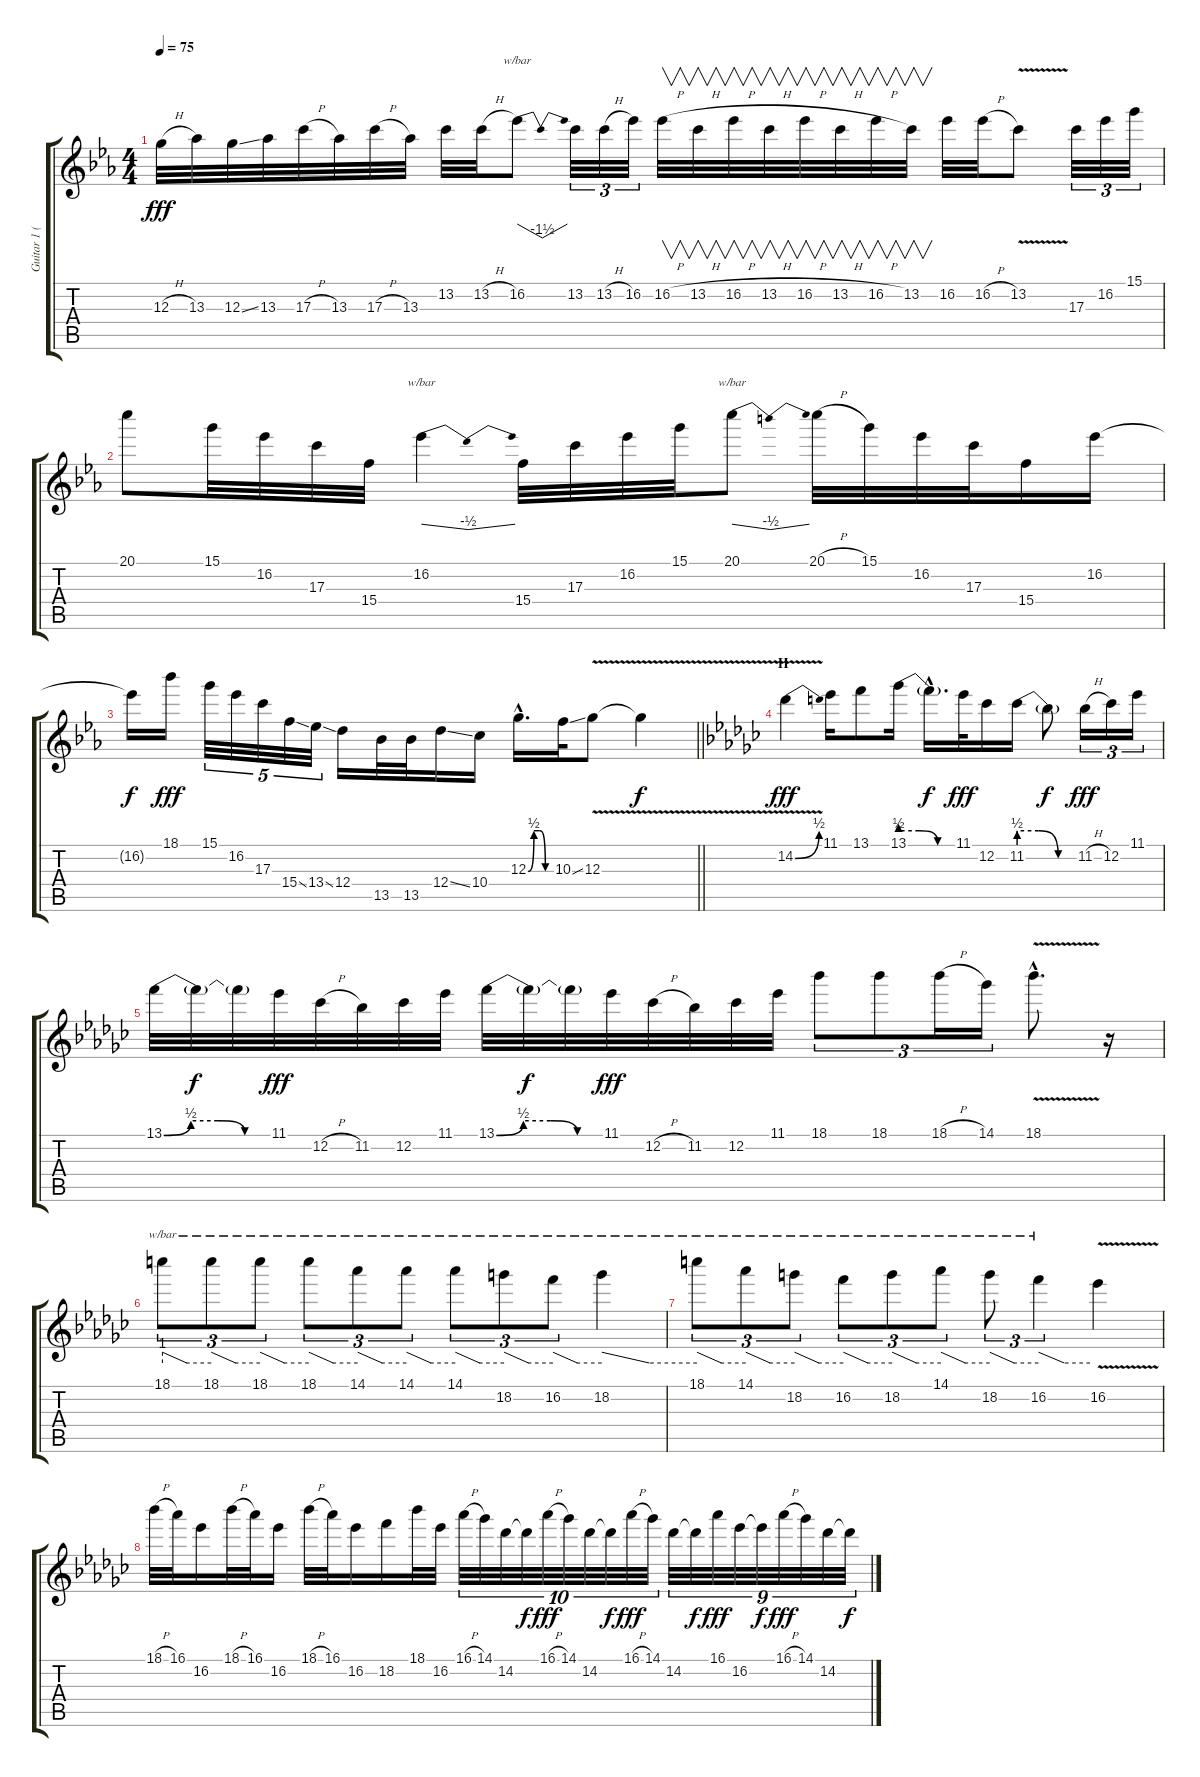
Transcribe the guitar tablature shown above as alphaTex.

\track ("Guitar 1 (Steve Vai)" "Guitar 1 (") {instrument distortionguitar}
\staff {score tabs}
\tuning (E4 B3 G3 D3 A2 E2) {hide}
\ts (4 4)
\tempo 75
\clef g2
\ks eb
12.3{h}.32{dy fff} 13.3.32 12.3{ss}.32 13.3.32 17.3{h}.32 13.3.32 17.3{h}.32 13.3.32 13.2.32 13.2{h}.32 16.2.8{tbe (dip default 0 0 30 -6 60 0)} 13.2.32{tu (3 2)} 13.2{h}.32{tu (3 2)} 16.2.32{tu (3 2)} 16.2{h}.32{v} 13.2{h}.32{v} 16.2{h}.32{v} 13.2{h}.32{v} 16.2{h}.32{v} 13.2{h}.32{v} 16.2{h}.32{v} 13.2.32{v} 16.2.32 16.2{h}.32 13.2{v}.8 17.3.32{tu (3 2)} 16.2.32{tu (3 2)} 15.1.32{tu (3 2)} |
20.1.8 15.1.32 16.2.32 17.3.32 15.4.32 16.2.4{tbe (dip default 0 0 30 -2 60 0)} 15.4.32 17.3.32 16.2.32 15.1.32 20.1.8{tbe (dip default 0 0 30 -2 60 0)} 20.1{h}.32 15.1.32 16.2.32 17.3.32 15.4.16 16.2.16 |
\barLineRight lightlight
16.2{t}.16{dy f} 18.1.16{dy fff} 15.1.32{tu (5 4)} 16.2.32{tu (5 4)} 17.3.32{tu (5 4)} 15.4{ss}.32{tu (5 4)} 13.4{ss}.32{tu (5 4)} 12.4.16 13.5.32 13.5.32 12.4{ss}.16 10.4.16 12.3{be (custom 0 0 15 2 30 2 45 0 60 0) hac}.16{d} 10.3{ss}.32 12.3{v}.8 12.3{t}.4{dy f} |
\section ("" "H")
\ks gb
14.2{be (bend 0 0 60 2) v}.4{dy fff} 11.1.16 13.1.8 13.1{be (custom 0 2 20 2 40 0 60 0)}.16 13.1{hac t}.16{d dy f} 11.1.32{dy fff} 12.2.16 11.2{be (custom 0 2 20 2 40 0 60 0)}.16 11.2{t}.8{dy f} 11.2{h}.16{tu (3 2) dy fff} 12.2.16{tu (3 2)} 11.1.16{tu (3 2)} |
13.1{be (custom 0 0 15 2 30 2 45 0 60 0)}.32 13.1{t}.32{dy f} 13.1{t}.32 11.1.32{dy fff} 12.2{h}.32 11.2.32 12.2.32 11.1.32 13.1{be (custom 0 0 15 2 30 2 45 0 60 0)}.32 13.1{t}.32{dy f} 13.1{t}.32 11.1.32{dy fff} 12.2{h}.32 11.2.32 12.2.32 11.1.32 18.1.8{tu (3 2)} 18.1.8{tu (3 2)} 18.1{h}.16{tu (3 2)} 14.1.16{tu (3 2)} 18.1{v hac}.8{d} r.16 |
18.1.8{tu (3 2) tbe (custom default 0 4 30 0 60 0)} 18.1.8{tu (3 2) tbe (custom default 0 4 30 0 60 0)} 18.1.8{tu (3 2) tbe (custom default 0 4 30 0 60 0)} 18.1.8{tu (3 2) tbe (custom default 0 4 30 0 60 0)} 14.1.8{tu (3 2) tbe (custom default 0 4 30 0 60 0)} 14.1.8{tu (3 2) tbe (custom default 0 4 30 0 60 0)} 14.1.8{tu (3 2) tbe (custom default 0 4 30 0 60 0)} 18.2.8{tu (3 2) tbe (custom default 0 4 30 0 60 0)} 16.2.8{tu (3 2) tbe (custom default 0 4 30 0 60 0)} 18.2.4{tbe (custom default 0 4 30 0 60 0)} |
18.1.8{tu (3 2) tbe (custom default 0 4 30 0 60 0)} 14.1.8{tu (3 2) tbe (custom default 0 4 30 0 60 0)} 18.2.8{tu (3 2) tbe (custom default 0 4 30 0 60 0)} 16.2.8{tu (3 2) tbe (custom default 0 4 30 0 60 0)} 18.2.8{tu (3 2) tbe (custom default 0 4 30 0 60 0)} 14.1.8{tu (3 2) tbe (custom default 0 4 30 0 60 0)} 18.2.8{tu (3 2) tbe (custom default 0 4 30 0 60 0)} 16.2.4{tu (3 2) tbe (custom default 0 4 30 0 60 0)} 16.2{v}.4 |
18.1{h}.32 16.1.32 16.2.16 18.1{h}.32 16.1.32 16.2.16 18.1{h}.32 16.1.32 16.2.16 18.2.16 18.1.32 16.2.32 16.1{h}.32{tu (10 8)} 14.1.32{tu (10 8)} 14.2.32{tu (10 8)} 14.2{t}.32{tu (10 8) dy f} 16.1{h}.32{tu (10 8) dy fff} 14.1.32{tu (10 8)} 14.2.32{tu (10 8)} 14.2{t}.32{tu (10 8) dy f} 16.1{h}.32{tu (10 8) dy fff} 14.1.32{tu (10 8)} 14.2.32{tu (9 8)} 14.2{t}.32{tu (9 8) dy f} 16.1.32{tu (9 8) dy fff} 16.2.32{tu (9 8)} 16.2{t}.32{tu (9 8) dy f} 16.1{h}.32{tu (9 8) dy fff} 14.1.32{tu (9 8)} 14.2.32{tu (9 8)} 14.2{t}.32{tu (9 8) dy f}
